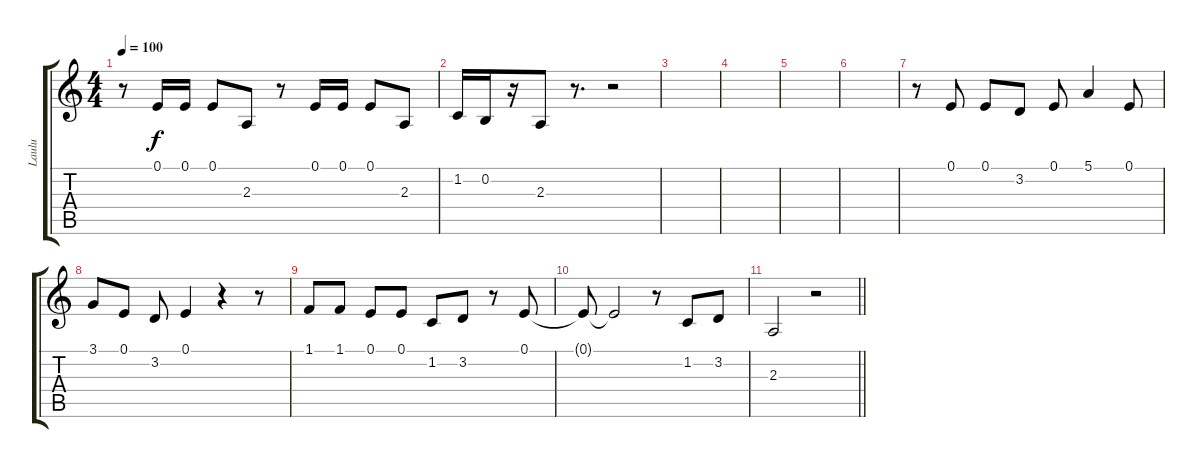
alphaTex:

\track ("Laulu" "Laulu") {instrument lead6voice}
\staff {score tabs}
\tuning (E4 B3 G3 D3 A2 E2) {hide}
\ts (4 4)
\tempo 100
\clef g2
\ks c
r.8{dy f} 0.1.16 0.1.16 0.1.8 2.3.8 r.8 0.1.16 0.1.16 0.1.8 2.3.8 |
1.2.16 0.2.16 r.16 2.3.8 r.8{d} r.2 |
|
|
|
|
r.8 0.1.8 0.1.8 3.2.8 0.1.8 5.1.4 0.1.8 |
3.1.8 0.1.8 3.2.8 0.1.4 r.4 r.8 |
1.1.8 1.1.8 0.1.8 0.1.8 1.2.8 3.2.8 r.8 0.1.8 |
0.1{t}.8 0.1{t}.2 r.8 1.2.8 3.2.8 |
\barLineRight lightlight
2.3.2 r.2
